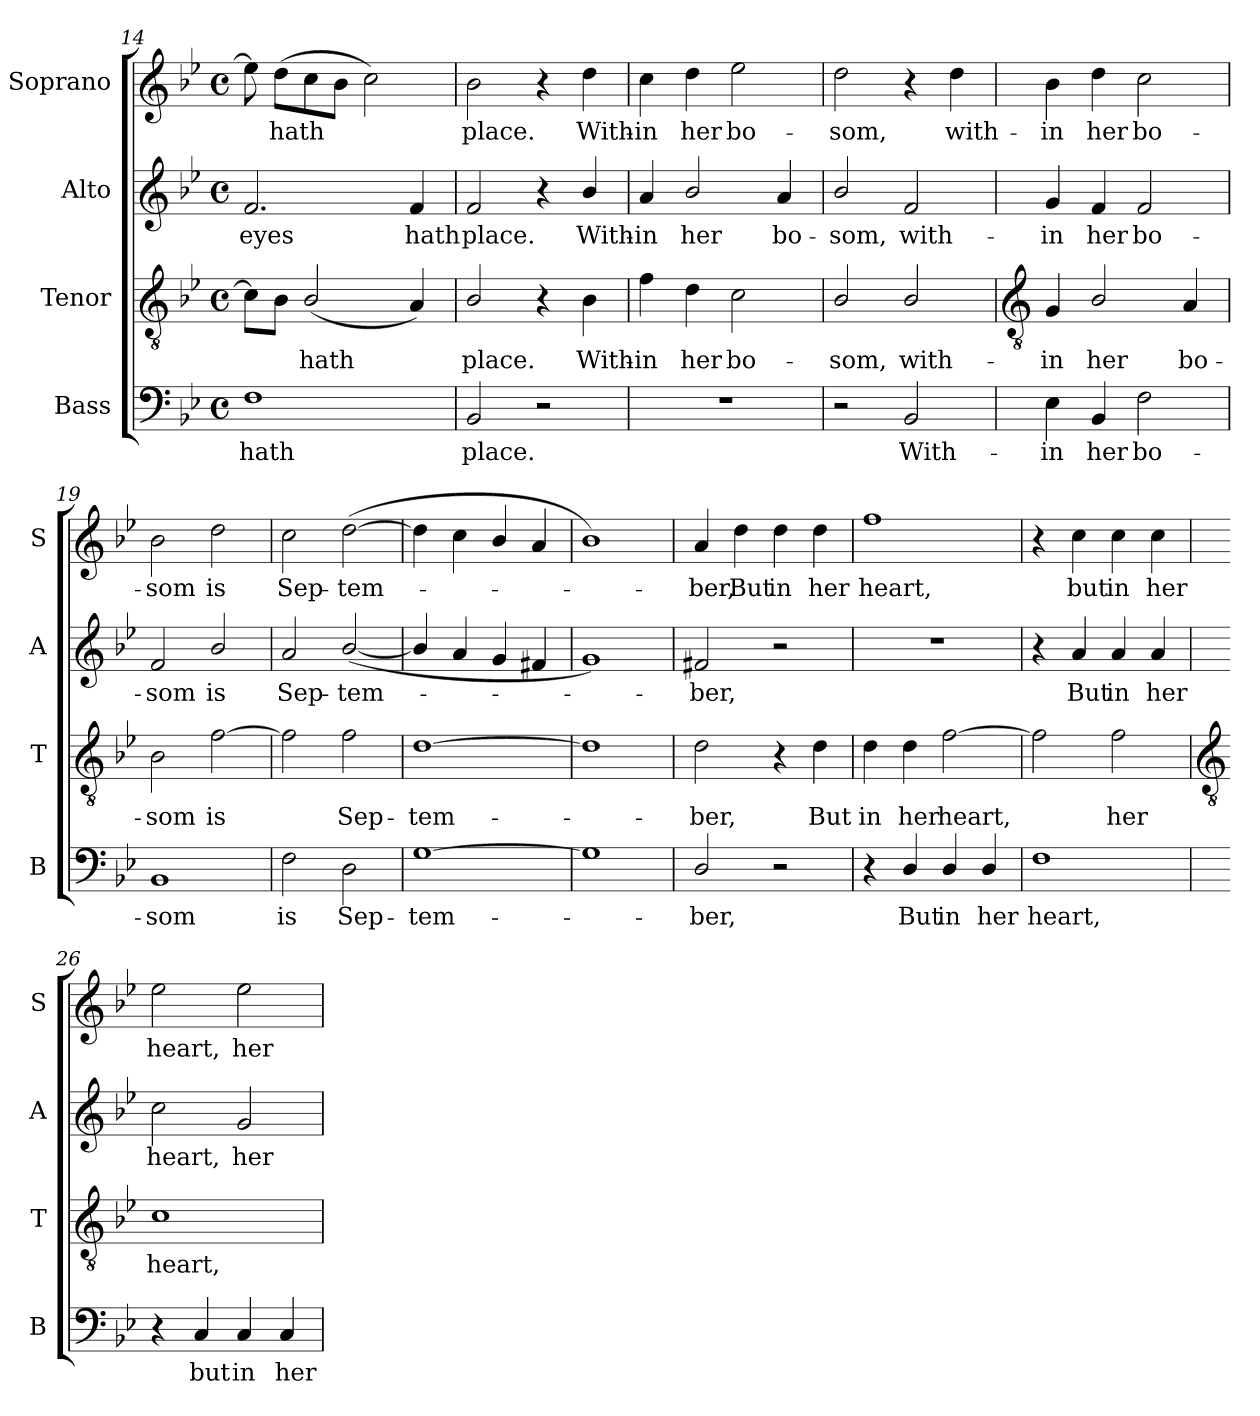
**kern	**text	**kern	**text	**kern	**text	**kern	**text
*part4	*part4	*part3	*part3	*part2	*part2	*part1	*part1
*staff4	*staff4	*staff3	*staff3	*staff2	*staff2	*staff1	*staff1
*I"Bass	*	*I"Tenor	*	*I"Alto	*	*I"Soprano	*
*I'B	*	*I'T	*	*I'A	*	*I'S	*
*clefF4	*	*clefGv2	*	*clefG2	*	*clefG2	*
*k[b-e-]	*	*k[b-e-]	*	*k[b-e-]	*	*k[b-e-]	*
*B-:	*	*B-:	*	*B-:	*	*B-:	*
*M4/4	*	*M4/4	*	*M4/4	*	*M4/4	*
*met(c)	*	*met(c)	*	*met(c)	*	*met(c)	*
=14	=14	=14	=14	=14	=14	=14	=14
!	!LO:LY:b	!	!	!	!LO:LY:b	!	!
1F	hath	8cL]	.	2.f	eyes	8ee-]	.
!	!	!	!	!	!	!	!LO:LY:b
.	.	8B-J	.	.	.	(>8ddL	hath
!	!	!	!LO:LY:b	!	!	!	!
.	.	(<2B-/	hath	.	.	8cc	.
.	.	.	.	.	.	8b-J	.
.	.	.	.	.	.	2cc)	.
!	!	!	!	!	!LO:LY:b	!	!
.	.	4A)	.	4f	hath	.	.
=15	=15	=15	=15	=15	=15	=15	=15
!	!LO:LY:b	!	!LO:LY:b	!	!LO:LY:b	!	!LO:LY:b
2BB-	place.	2B-/	place.	2f	place.	2b-	place.
2r	.	4r	.	4r	.	4r	.
!	!	!	!LO:LY:b	!	!LO:LY:b	!	!LO:LY:b
.	.	4B-	With-	4b-/	With-	4dd	With-
=16	=16	=16	=16	=16	=16	=16	=16
!	!	!	!LO:LY:b	!	!LO:LY:b	!	!LO:LY:b
1r	.	4f	-in	4a	-in	4cc	-in
!	!	!	!LO:LY:b	!	!LO:LY:b	!	!LO:LY:b
.	.	4d	her	2b-/	her	4dd	her
!	!	!	!LO:LY:b	!	!	!	!LO:LY:b
.	.	2c	bo-	.	.	2ee-	bo-
!	!	!	!	!	!LO:LY:b	!	!
.	.	.	.	4a	bo-	.	.
=17	=17	=17	=17	=17	=17	=17	=17
!	!	!	!LO:LY:b	!	!LO:LY:b	!	!LO:LY:b
2r	.	2B-/	-som,	2b-/	-som,	2dd	-som,
!	!LO:LY:b	!	!LO:LY:b	!	!LO:LY:b	!	!
2BB-	With-	2B-/	with-	2f	with-	4r	.
!	!	!	!	!	!	!	!LO:LY:b
.	.	.	.	.	.	4dd	with-
!!LO:LB:g=z
=18	=18	=18	=18	=18	=18	=18	=18
*	*	*clefGv2	*	*	*	*	*
!	!LO:LY:b	!	!LO:LY:b	!	!LO:LY:b	!	!LO:LY:b
4E-	-in	4G	-in	4g	-in	4b-	-in
!	!LO:LY:b	!	!LO:LY:b	!	!LO:LY:b	!	!LO:LY:b
4BB-	her	2B-/	her	4f	her	4dd	her
!	!LO:LY:b	!	!	!	!LO:LY:b	!	!LO:LY:b
2F	bo-	.	.	2f	bo-	2cc	bo-
!	!	!	!LO:LY:b	!	!	!	!
.	.	4A	bo-	.	.	.	.
=19	=19	=19	=19	=19	=19	=19	=19
!	!LO:LY:b	!	!LO:LY:b	!	!LO:LY:b	!	!LO:LY:b
1BB-	-som	2B-	-som	2f	-som	2b-	-som
!	!	!	!LO:LY:b	!	!LO:LY:b	!	!LO:LY:b
.	.	[2f	is	2b-/	is	2dd	is
=20	=20	=20	=20	=20	=20	=20	=20
!	!LO:LY:b	!	!	!	!LO:LY:b	!	!LO:LY:b
2F	is	2f]	.	2a	Sep-	2cc	Sep-
!	!LO:LY:b	!	!LO:LY:b	!	!LO:LY:b	!	!LO:LY:b
2D	Sep-	2f	Sep-	(<[2b-/	-tem-	(>[2dd	-tem-
=21	=21	=21	=21	=21	=21	=21	=21
!	!LO:LY:b	!	!LO:LY:b	!	!	!	!
[1G	-tem-	[1d	-tem-	4b-/]	.	4dd]	.
.	.	.	.	4a	.	4cc	.
.	.	.	.	4g	.	4b-/	.
.	.	.	.	4f#X	.	4a	.
=22	=22	=22	=22	=22	=22	=22	=22
1G]	.	1d]	.	1g)	.	1b-)	.
=23	=23	=23	=23	=23	=23	=23	=23
!	!LO:LY:b	!	!LO:LY:b	!	!LO:LY:b	!	!LO:LY:b
2D/	ber,	2d	ber,	2f#X	ber,	4a	ber,
!	!	!	!	!	!	!	!LO:LY:b
.	.	.	.	.	.	4dd	But
!	!	!	!	!	!	!	!LO:LY:b
2r	.	4r	.	2r	.	4dd	in
!	!	!	!LO:LY:b	!	!	!	!LO:LY:b
.	.	4d	But	.	.	4dd	her
=24	=24	=24	=24	=24	=24	=24	=24
!	!	!	!LO:LY:b	!	!	!	!LO:LY:b
4r	.	4d	in	1r	.	1ff	heart,
!	!LO:LY:b	!	!LO:LY:b	!	!	!	!
4D/	But	4d	her	.	.	.	.
!	!LO:LY:b	!	!LO:LY:b	!	!	!	!
4D/	in	[2f	heart,	.	.	.	.
!	!LO:LY:b	!	!	!	!	!	!
4D/	her	.	.	.	.	.	.
=25	=25	=25	=25	=25	=25	=25	=25
!	!LO:LY:b	!	!	!	!	!	!
1F	heart,	2f]	.	4r	.	4r	.
!	!	!	!	!	!LO:LY:b	!	!LO:LY:b
.	.	.	.	4a	But	4cc	but
!	!	!	!LO:LY:b	!	!LO:LY:b	!	!LO:LY:b
.	.	2f	her	4a	in	4cc	in
!	!	!	!	!	!LO:LY:b	!	!LO:LY:b
.	.	.	.	4a	her	4cc	her
!!LO:LB:g=z
=26	=26	=26	=26	=26	=26	=26	=26
*	*	*clefGv2	*	*	*	*	*
!	!	!	!LO:LY:b	!	!LO:LY:b	!	!LO:LY:b
4r	.	1c	heart,	2cc	heart,	2ee-	heart,
!	!LO:LY:b	!	!	!	!	!	!
4C	but	.	.	.	.	.	.
!	!LO:LY:b	!	!	!	!LO:LY:b	!	!LO:LY:b
4C	in	.	.	2g	her	2ee-	her
!	!LO:LY:b	!	!	!	!	!	!
4C	her	.	.	.	.	.	.
=	=	=	=	=	=	=	=
*-	*-	*-	*-	*-	*-	*-	*-
